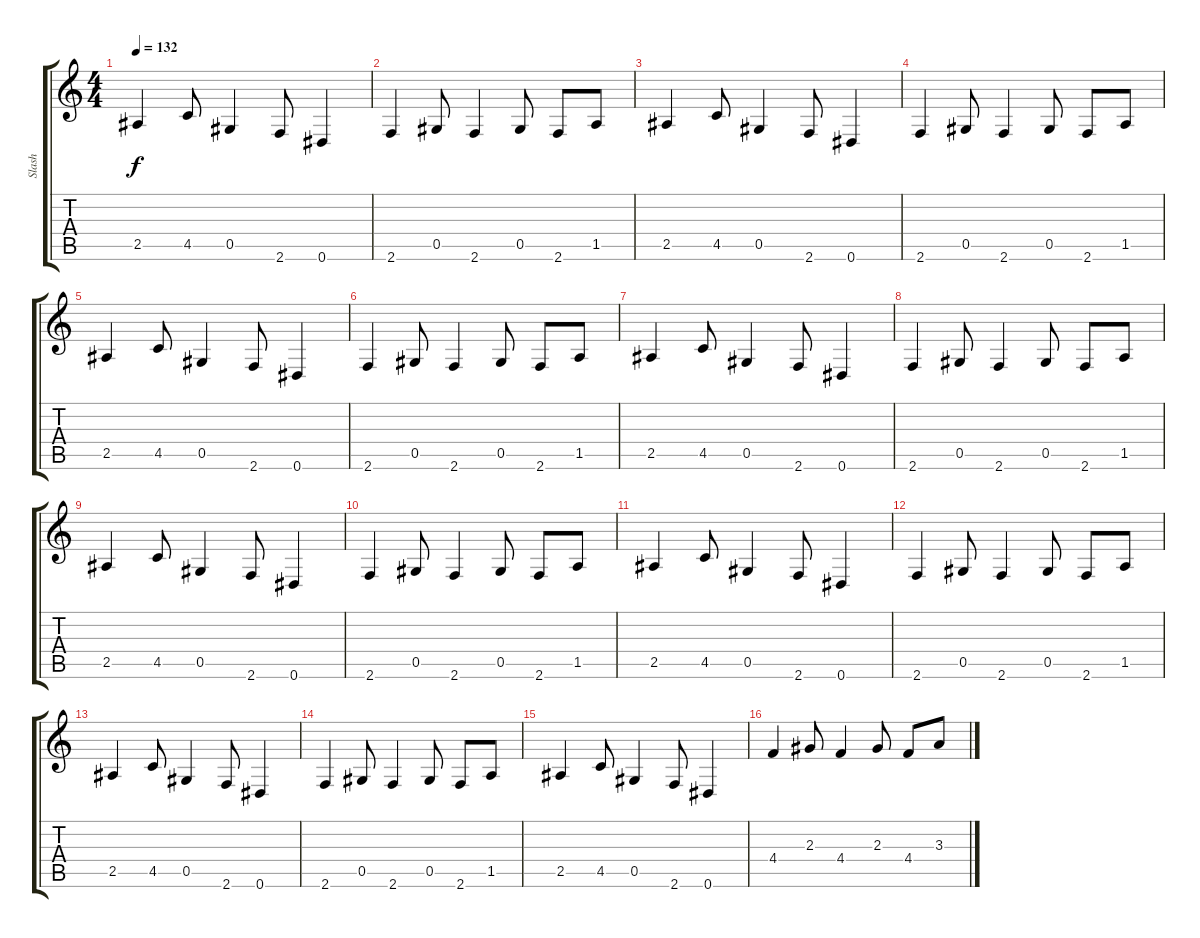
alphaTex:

\track ("Slash" "Slash") {instrument distortionguitar}
\staff {score tabs}
\tuning (Eb4 Bb3 Gb3 Db3 Ab2 Eb2) {hide}
\ts (4 4)
\tempo 132
\clef g2
\ks c
2.5.4{dy f} 4.5.8 0.5.4 2.6.8 0.6.4 |
2.6.4 0.5.8 2.6.4 0.5.8 2.6.8 1.5.8 |
2.5.4 4.5.8 0.5.4 2.6.8 0.6.4 |
2.6.4 0.5.8 2.6.4 0.5.8 2.6.8 1.5.8 |
2.5.4 4.5.8 0.5.4 2.6.8 0.6.4 |
2.6.4 0.5.8 2.6.4 0.5.8 2.6.8 1.5.8 |
2.5.4 4.5.8 0.5.4 2.6.8 0.6.4 |
2.6.4 0.5.8 2.6.4 0.5.8 2.6.8 1.5.8 |
2.5.4 4.5.8 0.5.4 2.6.8 0.6.4 |
2.6.4 0.5.8 2.6.4 0.5.8 2.6.8 1.5.8 |
2.5.4 4.5.8 0.5.4 2.6.8 0.6.4 |
2.6.4 0.5.8 2.6.4 0.5.8 2.6.8 1.5.8 |
2.5.4 4.5.8 0.5.4 2.6.8 0.6.4 |
2.6.4 0.5.8 2.6.4 0.5.8 2.6.8 1.5.8 |
2.5.4 4.5.8 0.5.4 2.6.8 0.6.4 |
4.4.4 2.3.8 4.4.4 2.3.8 4.4.8 3.3.8
